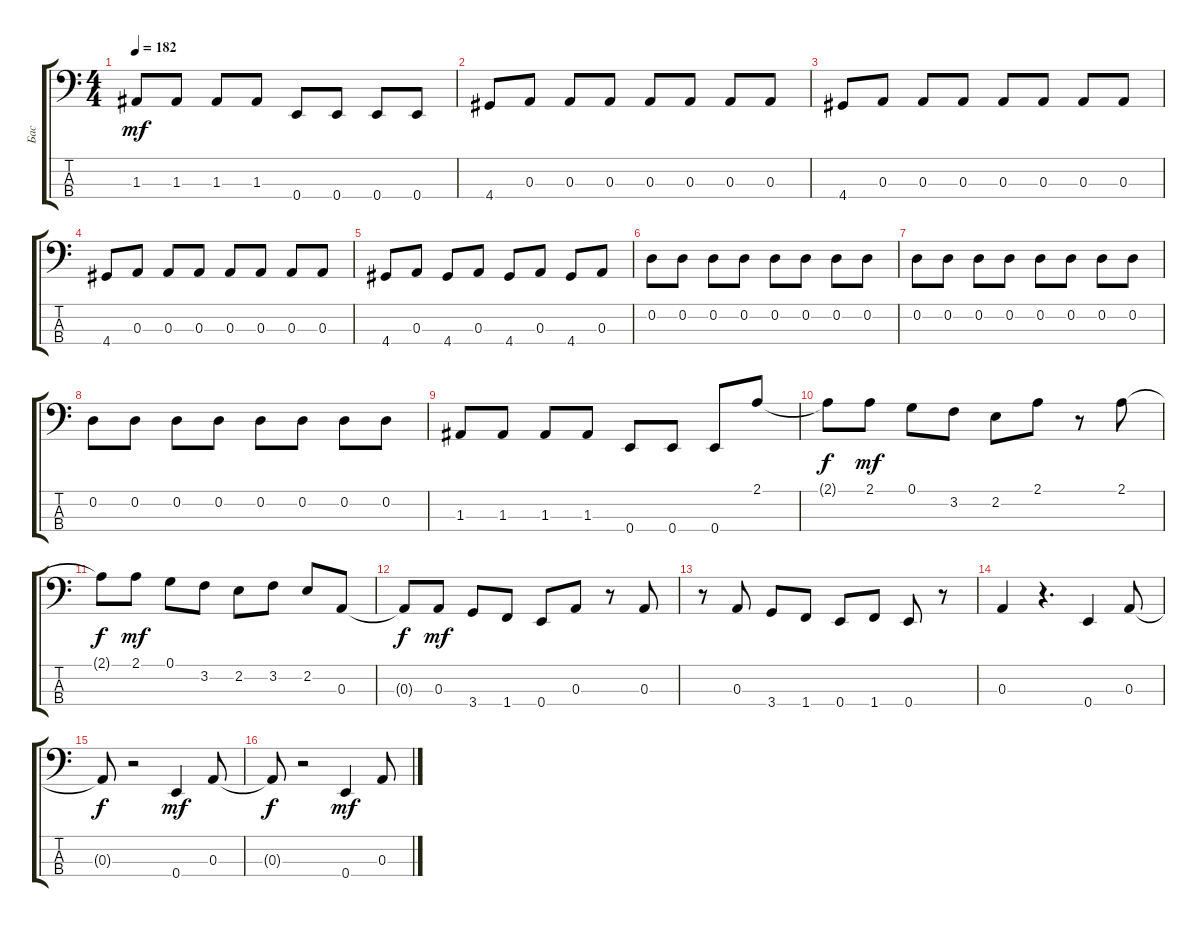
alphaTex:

\track ("Бас" "Бас") {instrument electricbasspick}
\staff {score tabs}
\tuning (G2 D2 A1 E1) {hide}
\ts (4 4)
\tempo 182
\clef f4
\ks c
1.3.8{dy mf} 1.3.8 1.3.8 1.3.8 0.4.8 0.4.8 0.4.8 0.4.8 |
4.4.8 0.3.8 0.3.8 0.3.8 0.3.8 0.3.8 0.3.8 0.3.8 |
4.4.8 0.3.8 0.3.8 0.3.8 0.3.8 0.3.8 0.3.8 0.3.8 |
4.4.8 0.3.8 0.3.8 0.3.8 0.3.8 0.3.8 0.3.8 0.3.8 |
4.4.8 0.3.8 4.4.8 0.3.8 4.4.8 0.3.8 4.4.8 0.3.8 |
0.2.8 0.2.8 0.2.8 0.2.8 0.2.8 0.2.8 0.2.8 0.2.8 |
0.2.8 0.2.8 0.2.8 0.2.8 0.2.8 0.2.8 0.2.8 0.2.8 |
0.2.8 0.2.8 0.2.8 0.2.8 0.2.8 0.2.8 0.2.8 0.2.8 |
1.3.8 1.3.8 1.3.8 1.3.8 0.4.8 0.4.8 0.4.8 2.1.8 |
2.1{t}.8{dy f} 2.1.8{dy mf} 0.1.8 3.2.8 2.2.8 2.1.8 r.8 2.1.8 |
2.1{t}.8{dy f} 2.1.8{dy mf} 0.1.8 3.2.8 2.2.8 3.2.8 2.2.8 0.3.8 |
0.3{t}.8{dy f} 0.3.8{dy mf} 3.4.8 1.4.8 0.4.8 0.3.8 r.8 0.3.8 |
r.8 0.3.8 3.4.8 1.4.8 0.4.8 1.4.8 0.4.8 r.8 |
0.3.4 r.4{d} 0.4.4 0.3.8 |
0.3{t}.8{dy f} r.2 0.4.4{dy mf} 0.3.8 |
0.3{t}.8{dy f} r.2 0.4.4{dy mf} 0.3.8
